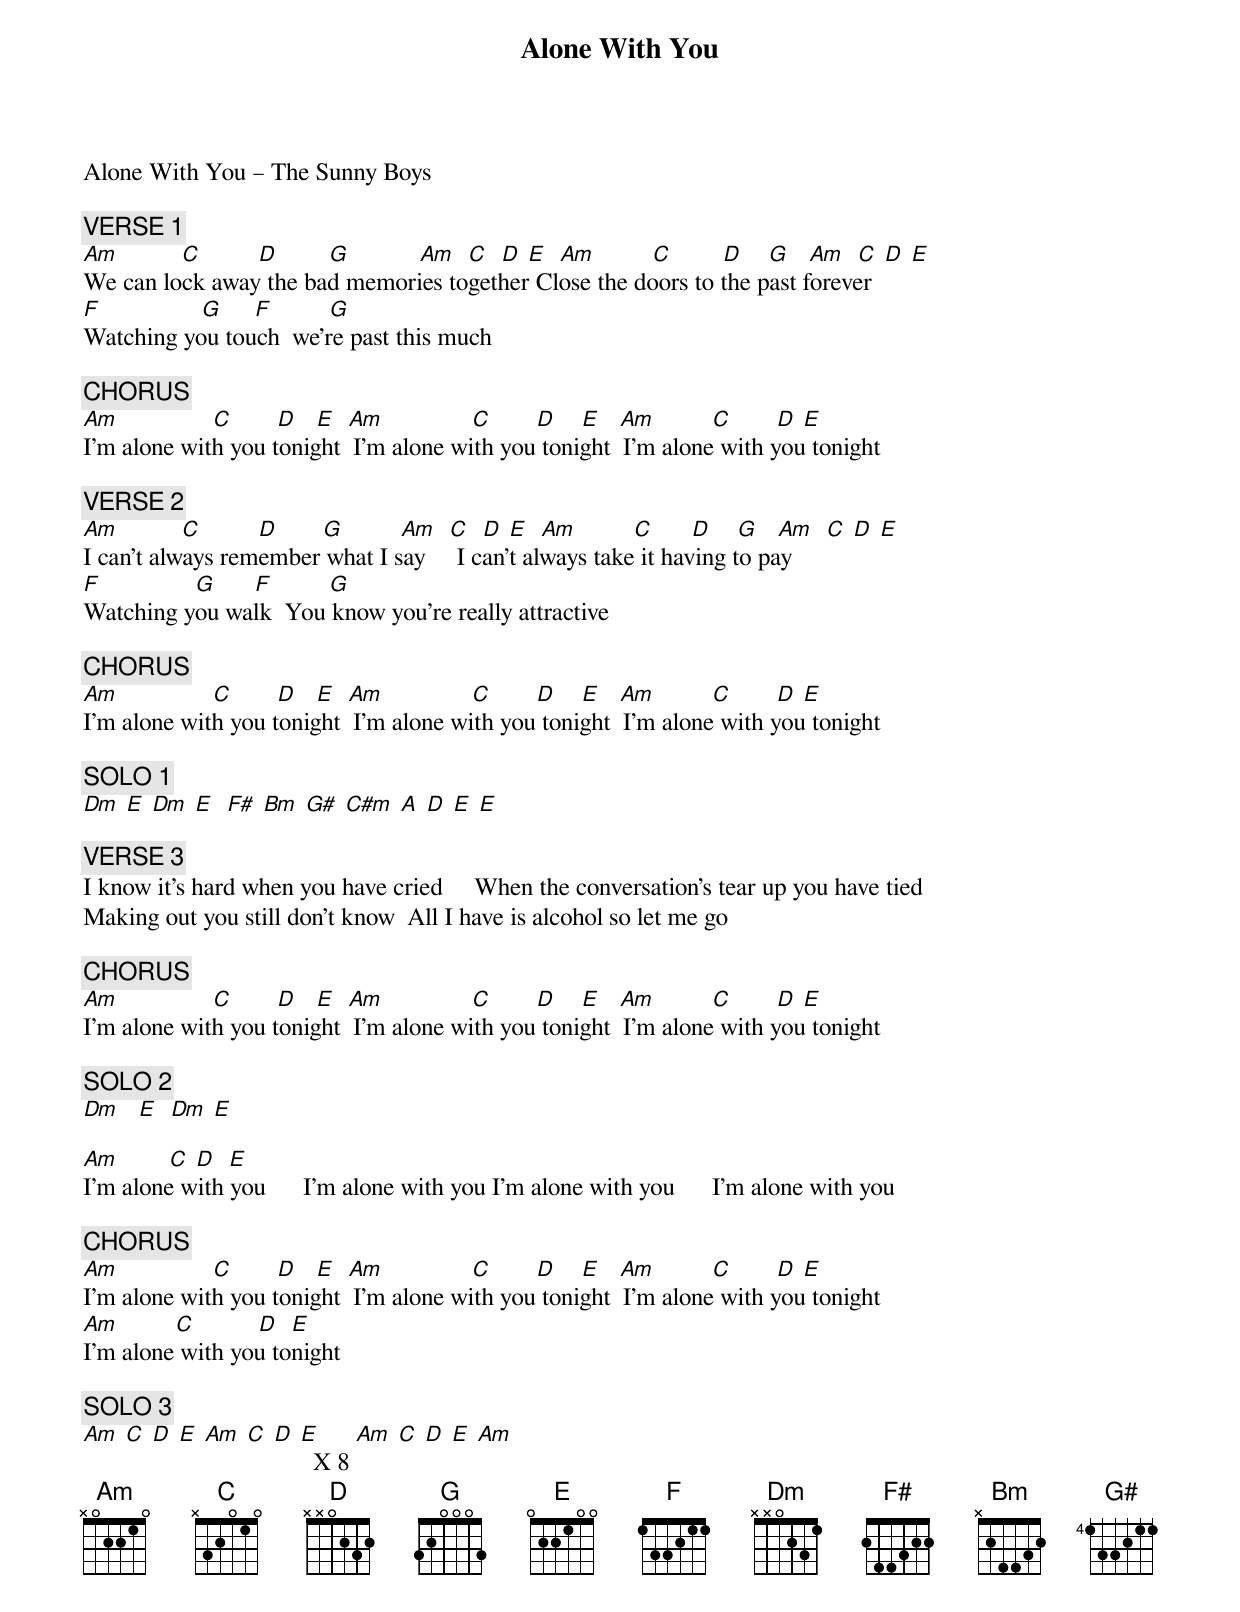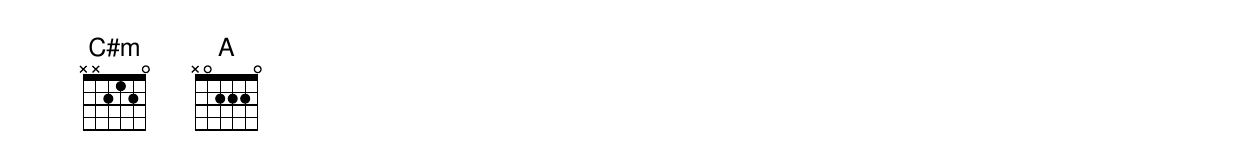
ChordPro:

{title: Alone With You}
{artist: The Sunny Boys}
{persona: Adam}
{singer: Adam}
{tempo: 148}
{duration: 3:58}
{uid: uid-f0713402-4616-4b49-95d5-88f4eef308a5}
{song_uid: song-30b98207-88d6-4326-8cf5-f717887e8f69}



Alone With You – The Sunny Boys

{comment: VERSE 1}
[Am]     	    [C]         [D]      		[G]         		[Am]  [C]  [D] [E] 	[Am]        	[C]      		[D]   	[G]   [Am]  [C] [D] [E]
We can lock away the bad memories together	Close the doors to the past forever
[F]             			[G]    	[F]      			[G]
Watching you touch 	we're past this much

{comment: CHORUS}
[Am]        	     	[C]       [D]   [E]		[Am]        	     [C]       [D]    [E]			[Am]        	[C]       [D]	[E]
I'm alone with you tonight		I'm alone with you tonight		I'm alone with you tonight

{comment: VERSE 2}
[Am]     	    [C]         [D]      	[G]         [Am]  [C]  [D] [E] 	[Am]        	[C]      [D]   	[G]   [Am]  [C] [D] [E]
I can't always remember what I say    	I can't always take it having to pay
[F]             		[G]    		[F]      			[G]
Watching you walk		You know you're really attractive

{comment: CHORUS}
[Am]        	     	[C]       [D]   [E]		[Am]        	     [C]       [D]    [E]			[Am]        	[C]       [D]	[E]
I'm alone with you tonight		I'm alone with you tonight		I'm alone with you tonight

{comment: SOLO 1}
[Dm] [E] [Dm] [E]		[F#] [Bm] [G#] [C#m]	[A] [D] [E] [E]

{comment: VERSE 3}
I know it's hard when you have cried    	When the conversation's tear up you have tied
Making out you still don't know		All I have is alcohol so let me go

{comment: CHORUS}
[Am]        	     	[C]       [D]   [E]		[Am]        	     [C]       [D]    [E]			[Am]        	[C]       [D]	[E]
I'm alone with you tonight		I'm alone with you tonight		I'm alone with you tonight

{comment: SOLO 2}
[Dm]   [E]  [Dm] [E]

[Am]        [C]	[D]  [E]
I'm alone with you      I'm alone with you	I'm alone with you      I'm alone with you

{comment: CHORUS}
[Am]        	     	[C]       [D]   [E]		[Am]        	     [C]       [D]    [E]			[Am]        	[C]       [D]	[E]
I'm alone with you tonight		I'm alone with you tonight		I'm alone with you tonight
[Am]        	[C]          [D] 	[E]
I'm alone with you tonight

{comment: SOLO 3}
[Am] [C] [D] [E] [Am] [C] [D] [E]	 X 8	[Am] [C] [D] [E] [Am]
